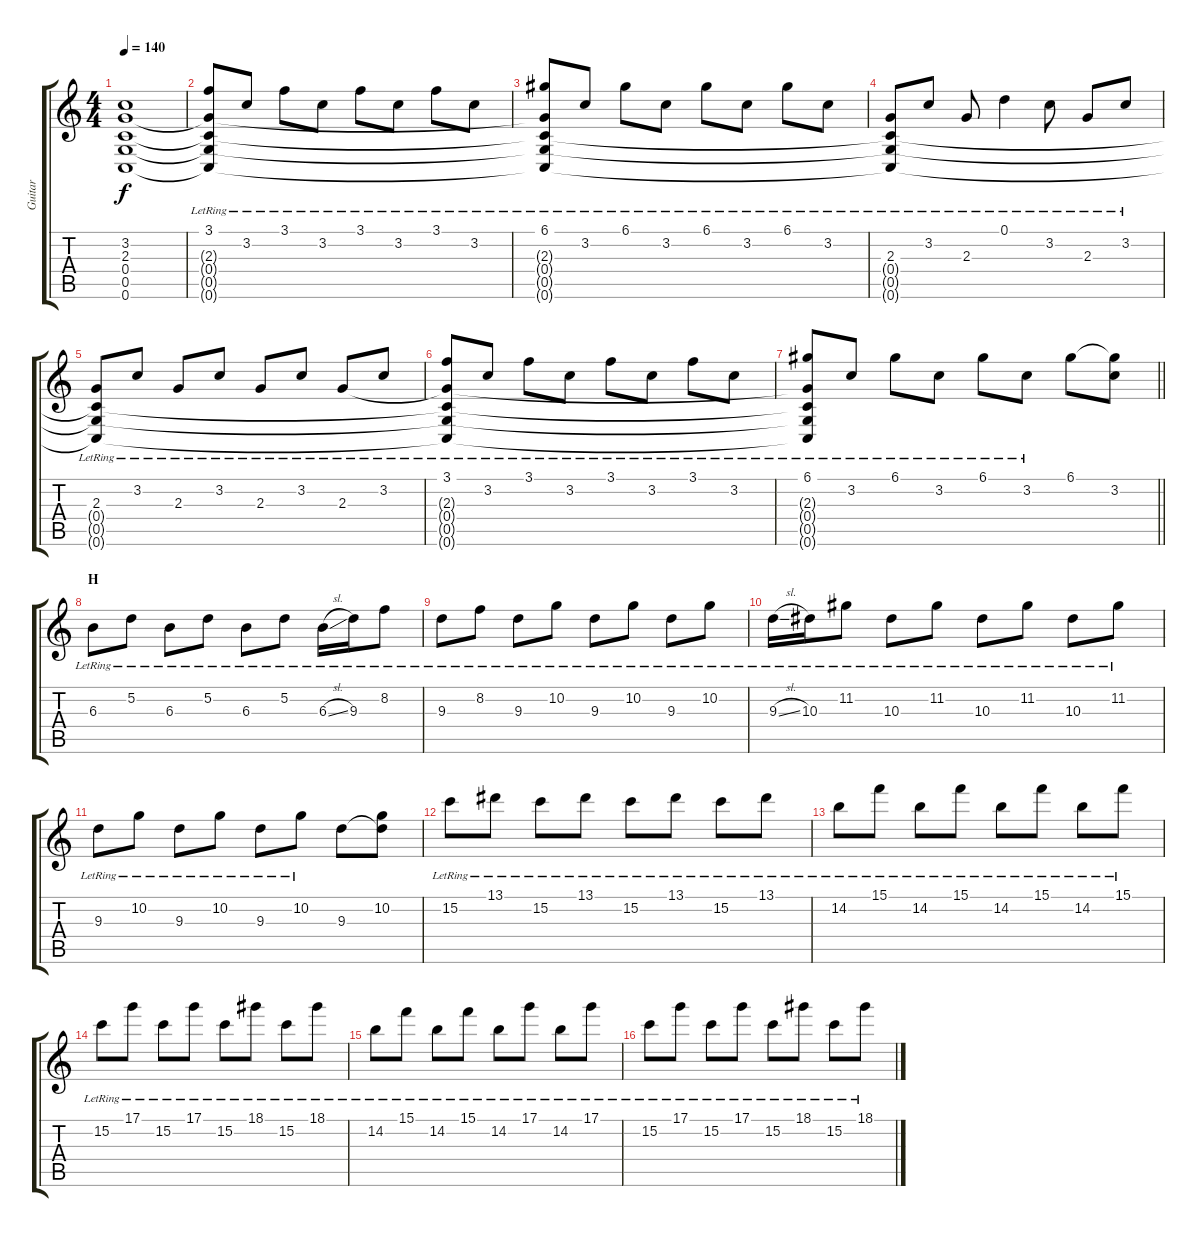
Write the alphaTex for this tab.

\track ("Guitar" "Guitar") {instrument overdrivenguitar}
\staff {score tabs}
\tuning (D4 A3 F3 C3 G2 C2) {hide}
\ts (4 4)
\tempo 140
\clef g2
\ks c
(3.2{t} 2.3{t} 0.4{t} 0.5{t} 0.6{t}).1{dy f} |
(3.1{lr} 2.3{t} 0.4{t} 0.5{t} 0.6{t}).8 3.2{lr}.8 3.1{lr}.8 3.2{lr}.8 3.1{lr}.8 3.2{lr}.8 3.1{lr}.8 3.2{lr}.8 |
(6.1{lr} 2.3{t} 0.4{t} 0.5{t} 0.6{t}).8 3.2{lr}.8 6.1{lr}.8 3.2{lr}.8 6.1{lr}.8 3.2{lr}.8 6.1{lr}.8 3.2{lr}.8 |
(2.3{lr} 0.4{t} 0.5{t} 0.6{t}).8 3.2{lr}.8 2.3{lr}.8 0.1{lr}.4 3.2{lr}.8 2.3{lr}.8 3.2{lr}.8 |
(2.3{lr} 0.4{t} 0.5{t} 0.6{t}).8 3.2{lr}.8 2.3{lr}.8 3.2{lr}.8 2.3{lr}.8 3.2{lr}.8 2.3{lr}.8 3.2{lr}.8 |
(3.1{lr} 2.3{t} 0.4{t} 0.5{t} 0.6{t}).8 3.2{lr}.8 3.1{lr}.8 3.2{lr}.8 3.1{lr}.8 3.2{lr}.8 3.1{lr}.8 3.2{lr}.8 |
\barLineRight lightlight
(6.1{lr} 2.3{t} 0.4{t} 0.5{t} 0.6{t}).8 3.2{lr}.8 6.1{lr}.8 3.2{lr}.8 6.1{lr}.8 3.2{lr}.8 6.1.8 (6.1{t} 3.2).8 |
\section ("" "H")
6.3{lr}.8 5.2{lr}.8 6.3{lr}.8 5.2{lr}.8 6.3{lr}.8 5.2{lr}.8 6.3{sl lr}.16 9.3{lr}.16 8.2{lr}.8 |
9.3{lr}.8 8.2{lr}.8 9.3{lr}.8 10.2{lr}.8 9.3{lr}.8 10.2{lr}.8 9.3{lr}.8 10.2{lr}.8 |
9.3{sl lr}.16 10.3{lr}.16 11.2{lr}.8 10.3{lr}.8 11.2{lr}.8 10.3{lr}.8 11.2{lr}.8 10.3{lr}.8 11.2{lr}.8 |
9.3{lr}.8 10.2{lr}.8 9.3{lr}.8 10.2{lr}.8 9.3{lr}.8 10.2{lr}.8 9.3.8 (10.2 9.3{t}).8 |
15.2{lr}.8 13.1{lr}.8 15.2{lr}.8 13.1{lr}.8 15.2{lr}.8 13.1{lr}.8 15.2{lr}.8 13.1{lr}.8 |
14.2{lr}.8 15.1{lr}.8 14.2{lr}.8 15.1{lr}.8 14.2{lr}.8 15.1{lr}.8 14.2{lr}.8 15.1{lr}.8 |
15.2{lr}.8 17.1{lr}.8 15.2{lr}.8 17.1{lr}.8 15.2{lr}.8 18.1{lr}.8 15.2{lr}.8 18.1{lr}.8 |
14.2{lr}.8 15.1{lr}.8 14.2{lr}.8 15.1{lr}.8 14.2{lr}.8 17.1{lr}.8 14.2{lr}.8 17.1{lr}.8 |
15.2{lr}.8 17.1{lr}.8 15.2{lr}.8 17.1{lr}.8 15.2{lr}.8 18.1{lr}.8 15.2{lr}.8 18.1{lr}.8
